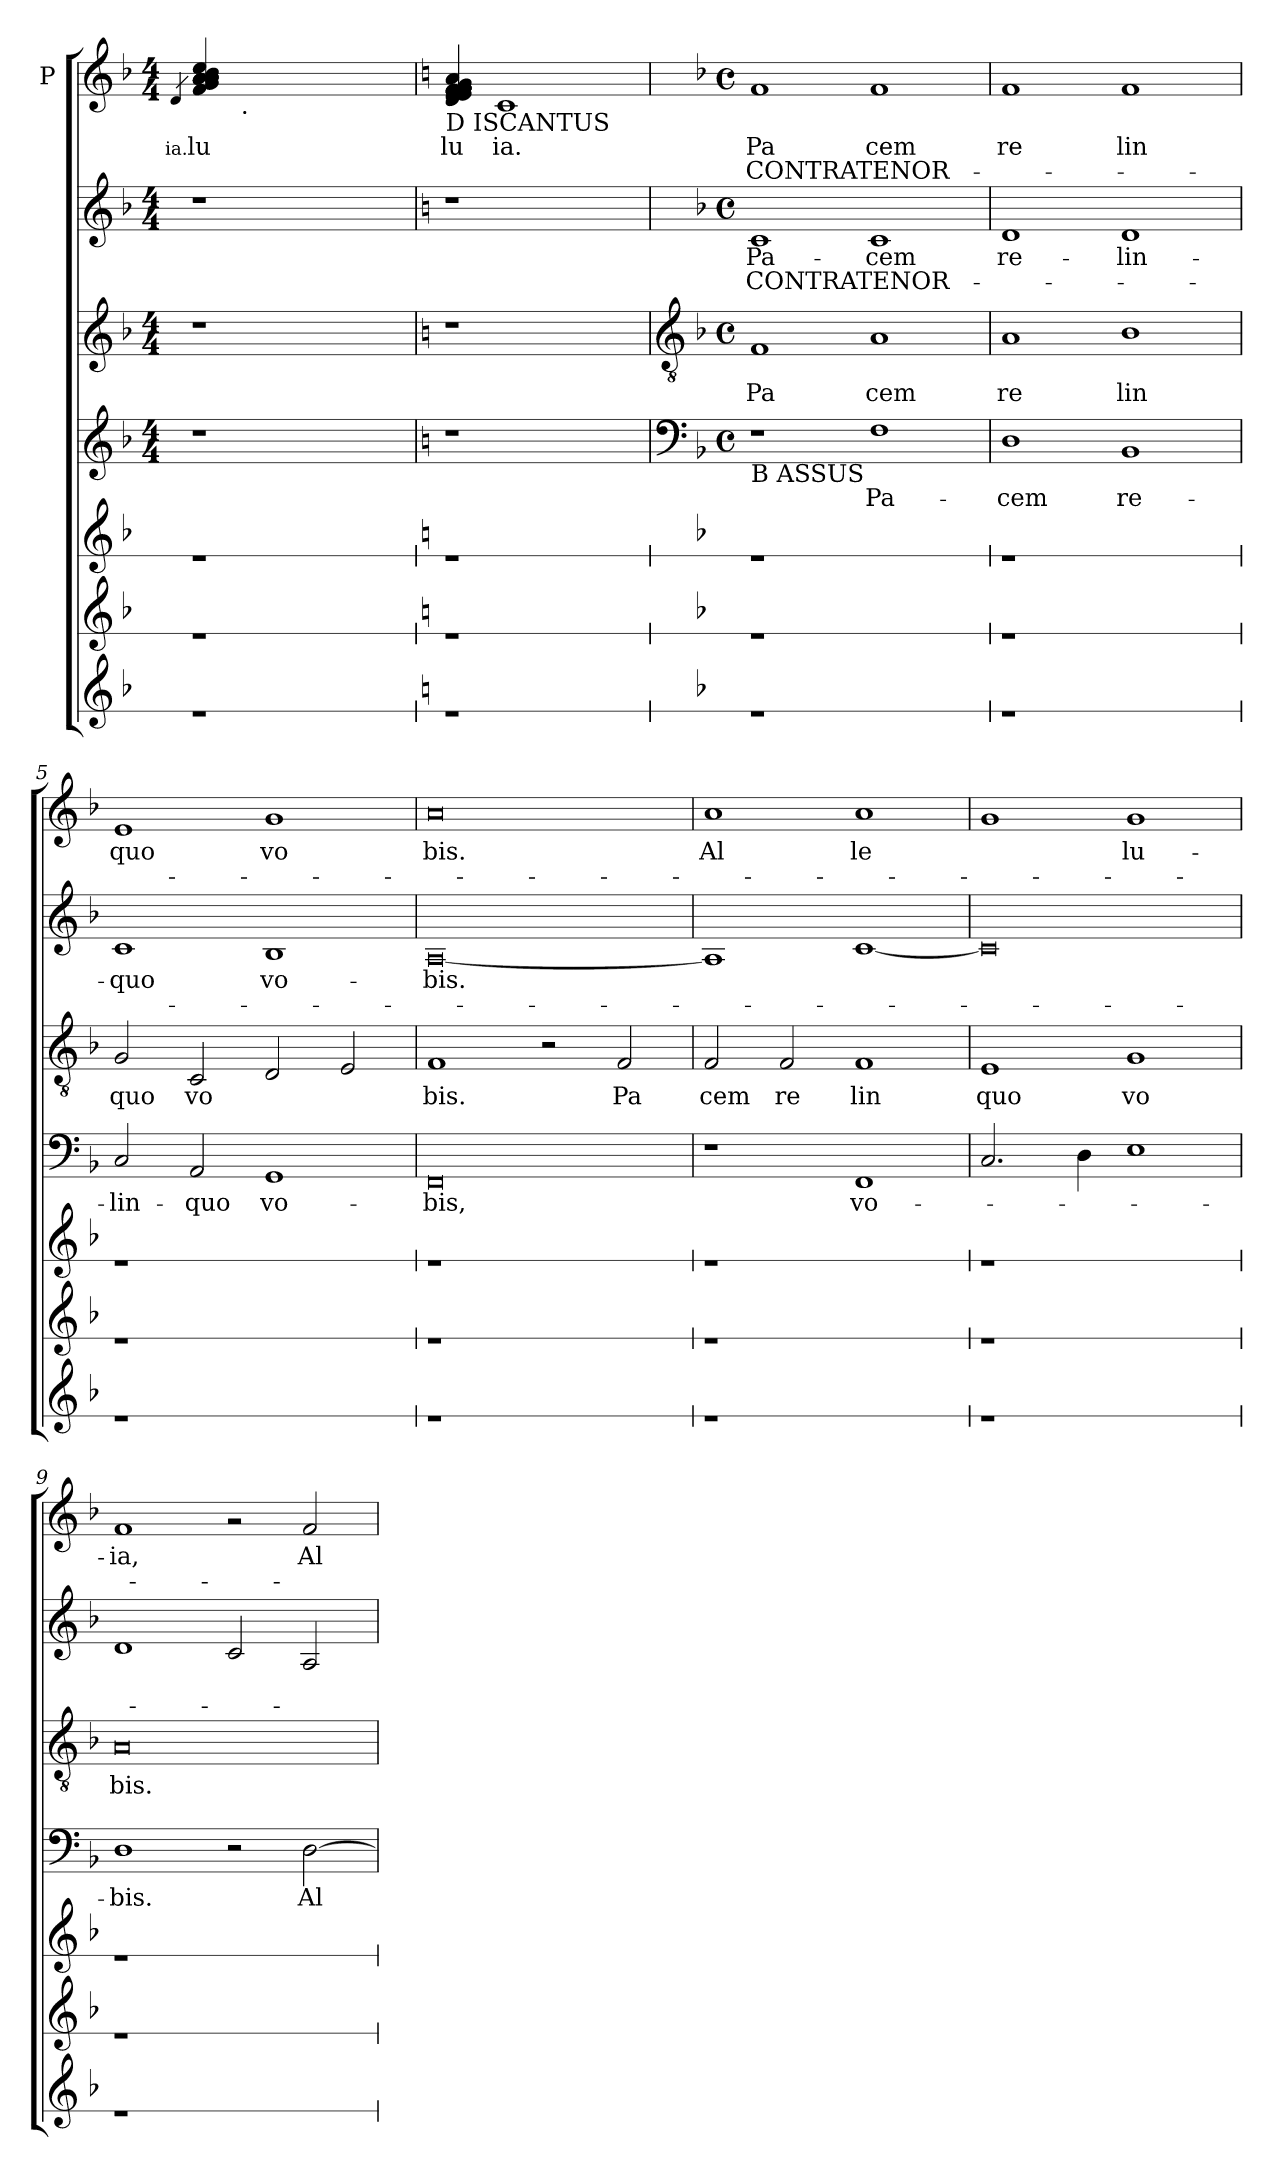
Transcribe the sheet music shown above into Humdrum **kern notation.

**kern	**kern	**kern	**kern	**text	**kern	**text	**kern	**text	**text	**kern	**text	**text
*part7	*part6	*part5	*part4	*part4	*part3	*part3	*part2	*part2	*part2	*part1	*part1	*part1
*staff7	*staff6	*staff5	*staff4	*staff4	*staff3	*staff3	*staff2	*staff2	*staff2	*staff1	*staff1	*staff1
*	*	*	*	*	*	*	*	*	*	*I"P	*	*
*stria1	*stria1	*stria1	*	*	*	*	*	*	*	*stria4	*	*
*clefG2	*clefG2	*clefG2	*clefG2	*	*clefG2	*	*clefG2	*	*	*clefG2	*	*
*k[b-]	*k[b-]	*k[b-]	*k[b-]	*	*k[b-]	*	*k[b-]	*	*	*k[b-]	*	*
*F:	*F:	*F:	*F:	*	*F:	*	*F:	*	*	*F:	*	*
*	*	*	*M4/4	*	*M4/4	*	*M4/4	*	*	*M4/4	*	*
=1	=1	=1	=1	=1	=1	=1	=1	=1	=1	=1	=1	=1
*	*	*	*	*	*	*	*	*	*	*^	*	*
*	*	*	*	*	*	*	*	*	*	*	*^	*	*
!	!	!	!	!	!	!	!	!	!	!	!	!	!LO:LY:b	!
.	.	.	.	.	.	.	.	.	.	.	.	4qd/	ia.	.
!	!	!	!	!	!	!	!	!	!	!	!LO:N:n=1:head=solid	!	!	!
!	!	!	!	!	!	!	!	!	!	!	!LO:N:n=2:head=solid	!	!	!
!	!	!	!	!	!	!	!	!	!	!	!LO:N:n=3:head=solid	!	!	!
!	!	!	!	!	!	!	!	!	!	!	!LO:N:n=4:head=solid	!	!	!
!	!	!	!	!	!	!	!	!	!	!	!LO:N:n=5:head=solid	!	!	!
!	!	!	!	!	!	!	!	!	!	!	!LO:N:n=6:head=solid	!	!	!
!	!	!	!	!	!	!	!	!	!	!	!LO:N:n=7:head=solid	!	!	!
!	!	!	!	!	!	!	!	!	!	!	!LO:N:n=8:head=solid	!	!	!
!	!	!	!	!	!	!	!	!	!	!	!LO:N:n=9:head=solid	!	!LO:LY:b	!
1r	1r	1r	1r	.	1r	.	1r	.	.	8ryy	4f/ 4g/ 4a/ 4a/ 4a/ 4a/ 4a/ 4b-/ 4cc/	2.ryy	lu	.
.	.	.	.	.	.	.	.	.	.	32ryy	.	.	.	.
!	!	!	!	!	!	!	!	!	!	!LO:TX:b:t=.	!	!	!	!
.	.	.	.	.	.	.	.	.	.	2.ryy	.	.	.	.
.	.	.	.	.	.	.	.	.	.	.	2.ryy	.	.	.
.	.	.	.	.	.	.	.	.	.	.	.	4ryy	.	.
.	.	.	.	.	.	.	.	.	.	16.ryy	.	.	.	.
*	*	*	*	*	*	*	*	*	*	*v	*v	*v	*	*
!!LO:LB:g=z
=2	=2	=2	=2	=2	=2	=2	=2	=2	=2	=2	=2	=2
*k[]	*k[]	*k[]	*k[]	*	*k[]	*	*k[]	*	*	*k[]	*	*
*C:	*C:	*C:	*C:	*	*C:	*	*C:	*	*	*C:	*	*
!	!	!	!	!	!	!	!	!	!	!LO:TX:b:t=D ISCANTUS	!	!
!	!	!	!	!	!	!	!	!	!	!	!LO:LY:b	!
1r	1r	1r	1r	.	1r	.	1r	.	.	4d/ 4e/ 4e/ 4f/ 4f/ 4f/ 4f/ 4f/ 4f/ 4g/ 4a/	lu	.
!	!	!	!	!	!	!	!	!	!	!	!LO:LY:b	!
.	.	.	.	.	.	.	.	.	.	1c	ia.	.
4ryy	4ryy	4ryy	4ryy	.	4ryy	.	4ryy	.	.	.	.	.
!!LO:LB:g=z
=3	=3	=3	=3	=3	=3	=3	=3	=3	=3	=3	=3	=3
*	*	*	*clefF4	*	*clefGv2	*	*	*	*	*	*	*
*k[b-]	*k[b-]	*k[b-]	*k[b-]	*	*k[b-]	*	*k[b-]	*	*	*k[b-]	*	*
*F:	*F:	*F:	*F:	*	*F:	*	*F:	*	*	*F:	*	*
*	*	*	*M4/4	*	*M4/4	*	*M4/4	*	*	*M4/4	*	*
*	*	*	*met(c)	*	*met(c)	*	*met(c)	*	*	*met(c)	*	*
!	!	!	!LO:TX:b:t=B ASSUS	!	!	!	!	!	!	!	!	!
!	!	!	!	!	!	!LO:LY:b	!	!LO:LY:b	!LO:LY:b	!	!LO:LY:b	!LO:LY:b
1r	1r	1r	1r	.	1F	Pa	1c	Pa-	CONTRATENOR-	1f	Pa	CONTRATENOR-
!	!	!	!	!LO:LY:b	!	!LO:LY:b	!	!LO:LY:b	!	!	!LO:LY:b	!
1ryy	1ryy	1ryy	1F	Pa-	1A	cem	1c	-cem	.	1f	cem	.
=4	=4	=4	=4	=4	=4	=4	=4	=4	=4	=4	=4	=4
!	!	!	!	!LO:LY:b	!	!LO:LY:b	!	!LO:LY:b	!	!	!LO:LY:b	!
1r	1r	1r	1D	-cem	1A	re	1d	re-	.	1f	re	.
!	!	!	!	!LO:LY:b	!	!LO:LY:b	!	!LO:LY:b	!	!	!LO:LY:b	!
1ryy	1ryy	1ryy	1BB-	re-	1B-	lin	1d	-lin-	.	1f	lin	.
=5	=5	=5	=5	=5	=5	=5	=5	=5	=5	=5	=5	=5
!	!	!	!	!LO:LY:b	!	!LO:LY:b	!	!LO:LY:b	!	!	!LO:LY:b	!
1r	1r	1r	2C/	-lin-	2G/	quo	1c	-quo	.	1e	quo	.
!	!	!	!	!LO:LY:b	!	!LO:LY:b	!	!	!	!	!	!
.	.	.	2AA/	-quo	2C/	vo	.	.	.	.	.	.
!	!	!	!	!LO:LY:b	!	!	!	!LO:LY:b	!	!	!LO:LY:b	!
1ryy	1ryy	1ryy	1GG	vo-	2D/	.	1B-	vo-	.	1g	vo	.
.	.	.	.	.	2E/	.	.	.	.	.	.	.
=6	=6	=6	=6	=6	=6	=6	=6	=6	=6	=6	=6	=6
!	!	!	!	!LO:LY:b	!	!LO:LY:b	!	!LO:LY:b	!	!	!LO:LY:b	!
1r	1r	1r	0FF	-bis,	1F	bis.	[<0A	-bis.	.	0a	bis.	.
1ryy	1ryy	1ryy	.	.	2r	.	.	.	.	.	.	.
!	!	!	!	!	!	!LO:LY:b	!	!	!	!	!	!
.	.	.	.	.	2F/	Pa	.	.	.	.	.	.
=7	=7	=7	=7	=7	=7	=7	=7	=7	=7	=7	=7	=7
!	!	!	!	!	!	!LO:LY:b	!	!	!	!	!LO:LY:b	!
1r	1r	1r	1r	.	2F/	cem	1A]	.	.	1a	Al	.
!	!	!	!	!	!	!LO:LY:b	!	!	!	!	!	!
.	.	.	.	.	2F/	re	.	.	.	.	.	.
!	!	!	!	!LO:LY:b	!	!LO:LY:b	!	!	!	!	!LO:LY:b	!
1ryy	1ryy	1ryy	1FF	vo-	1F	lin	[<1c	.	.	1a	le	.
!!LO:LB:g=z
=8	=8	=8	=8	=8	=8	=8	=8	=8	=8	=8	=8	=8
!	!	!	!	!	!	!LO:LY:b	!	!	!	!	!	!
1r	1r	1r	2.C/	.	1E	quo	0c]	.	.	1g	.	.
.	.	.	4D\	.	.	.	.	.	.	.	.	.
!	!	!	!	!	!	!LO:LY:b	!	!	!	!	!LO:LY:b	!
1ryy	1ryy	1ryy	1E	.	1G	vo	.	.	.	1g	lu-	.
=9	=9	=9	=9	=9	=9	=9	=9	=9	=9	=9	=9	=9
!	!	!	!	!LO:LY:b	!	!LO:LY:b	!	!	!	!	!LO:LY:b	!
1r	1r	1r	1D	-bis.	0A	bis.	1d	.	.	1f	-ia,	.
1ryy	1ryy	1ryy	2r	.	.	.	2c/	.	.	2r	.	.
!	!	!	!	!LO:LY:b	!	!	!	!	!	!	!LO:LY:b	!
.	.	.	[>2D\	Al-	.	.	2A/	.	.	2f/	Al-	.
=	=	=	=	=	=	=	=	=	=	=	=	=
*-	*-	*-	*-	*-	*-	*-	*-	*-	*-	*-	*-	*-
